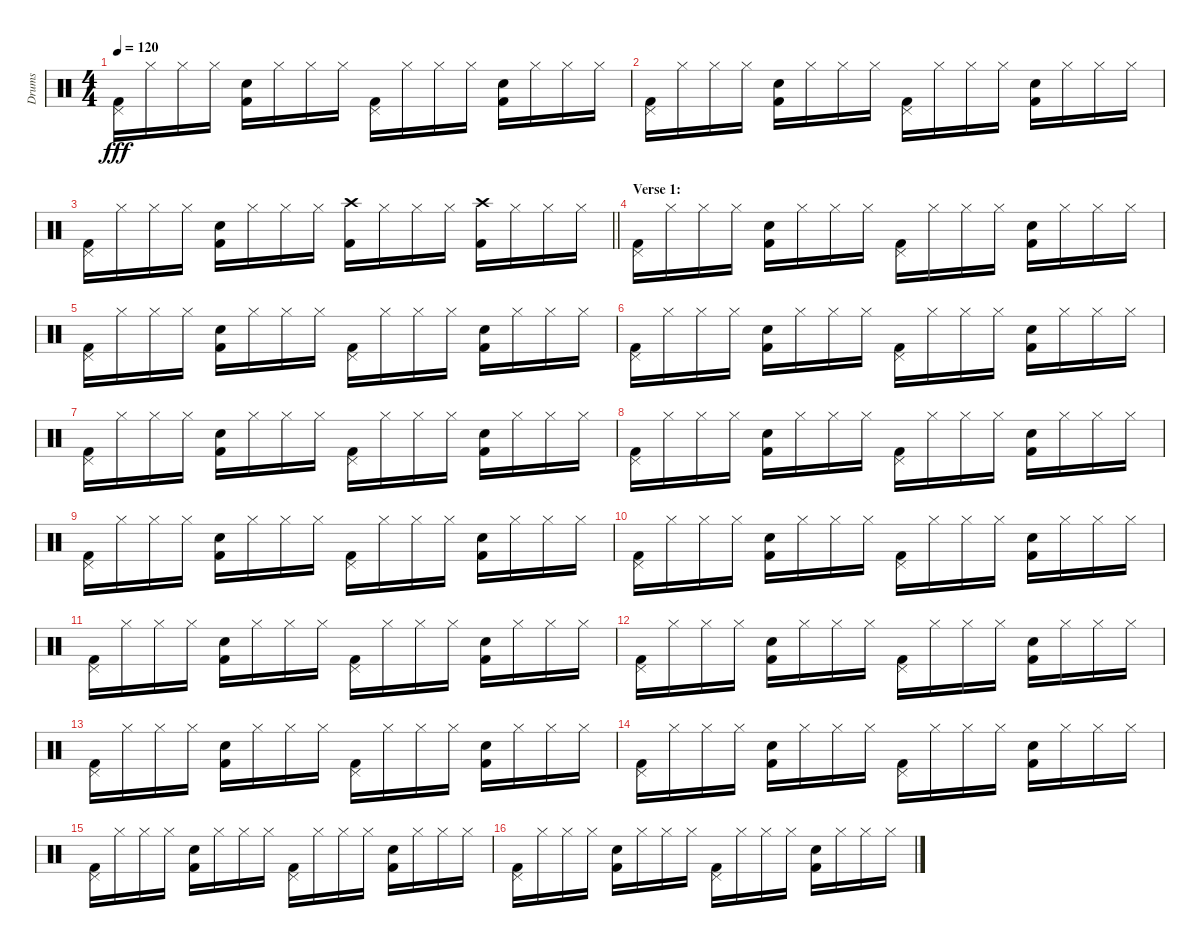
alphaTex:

\track ("Drums" "Drums") {instrument percussion}
\staff {score}
\articulation defaults
\ts (4 4)
\tempo 120
\clef neutral
\ks c
("Pedal Hi-Hat (hit)" "Kick (hit) 2").16{dy fff} "Hi-Hat (closed)".16 "Hi-Hat (closed)".16 "Hi-Hat (closed)".16 ("Snare (hit) 2" "Kick (hit) 2").16 "Hi-Hat (closed)".16 "Hi-Hat (closed)".16 "Hi-Hat (closed)".16 ("Pedal Hi-Hat (hit)" "Kick (hit) 2").16 "Hi-Hat (closed)".16 "Hi-Hat (closed)".16 "Hi-Hat (closed)".16 ("Snare (hit) 2" "Kick (hit) 2").16 "Hi-Hat (closed)".16 "Hi-Hat (closed)".16 "Hi-Hat (closed)".16 |
("Pedal Hi-Hat (hit)" "Kick (hit) 2").16 "Hi-Hat (closed)".16 "Hi-Hat (closed)".16 "Hi-Hat (closed)".16 ("Snare (hit) 2" "Kick (hit) 2").16 "Hi-Hat (closed)".16 "Hi-Hat (closed)".16 "Hi-Hat (closed)".16 ("Pedal Hi-Hat (hit)" "Kick (hit) 2").16 "Hi-Hat (closed)".16 "Hi-Hat (closed)".16 "Hi-Hat (closed)".16 ("Snare (hit) 2" "Kick (hit) 2").16 "Hi-Hat (closed)".16 "Hi-Hat (closed)".16 "Hi-Hat (closed)".16 |
\barLineRight lightlight
("Pedal Hi-Hat (hit)" "Kick (hit) 2").16 "Hi-Hat (closed)".16 "Hi-Hat (closed)".16 "Hi-Hat (closed)".16 ("Snare (hit) 2" "Kick (hit) 2").16 "Hi-Hat (closed)".16 "Hi-Hat (closed)".16 "Hi-Hat (closed)".16 ("Crash high (hit)" "Kick (hit) 2").16 "Hi-Hat (closed)".16 "Hi-Hat (closed)".16 "Hi-Hat (closed)".16 ("Crash high (hit)" "Kick (hit) 2").16 "Hi-Hat (closed)".16 "Hi-Hat (closed)".16 "Hi-Hat (closed)".16 |
\section ("" "Verse 1:")
("Pedal Hi-Hat (hit)" "Kick (hit) 2").16 "Hi-Hat (closed)".16 "Hi-Hat (closed)".16 "Hi-Hat (closed)".16 ("Snare (hit) 2" "Kick (hit) 2").16 "Hi-Hat (closed)".16 "Hi-Hat (closed)".16 "Hi-Hat (closed)".16 ("Pedal Hi-Hat (hit)" "Kick (hit) 2").16 "Hi-Hat (closed)".16 "Hi-Hat (closed)".16 "Hi-Hat (closed)".16 ("Snare (hit) 2" "Kick (hit) 2").16 "Hi-Hat (closed)".16 "Hi-Hat (closed)".16 "Hi-Hat (closed)".16 |
("Pedal Hi-Hat (hit)" "Kick (hit) 2").16 "Hi-Hat (closed)".16 "Hi-Hat (closed)".16 "Hi-Hat (closed)".16 ("Snare (hit) 2" "Kick (hit) 2").16 "Hi-Hat (closed)".16 "Hi-Hat (closed)".16 "Hi-Hat (closed)".16 ("Pedal Hi-Hat (hit)" "Kick (hit) 2").16 "Hi-Hat (closed)".16 "Hi-Hat (closed)".16 "Hi-Hat (closed)".16 ("Snare (hit) 2" "Kick (hit) 2").16 "Hi-Hat (closed)".16 "Hi-Hat (closed)".16 "Hi-Hat (closed)".16 |
("Pedal Hi-Hat (hit)" "Kick (hit) 2").16 "Hi-Hat (closed)".16 "Hi-Hat (closed)".16 "Hi-Hat (closed)".16 ("Snare (hit) 2" "Kick (hit) 2").16 "Hi-Hat (closed)".16 "Hi-Hat (closed)".16 "Hi-Hat (closed)".16 ("Pedal Hi-Hat (hit)" "Kick (hit) 2").16 "Hi-Hat (closed)".16 "Hi-Hat (closed)".16 "Hi-Hat (closed)".16 ("Snare (hit) 2" "Kick (hit) 2").16 "Hi-Hat (closed)".16 "Hi-Hat (closed)".16 "Hi-Hat (closed)".16 |
("Pedal Hi-Hat (hit)" "Kick (hit) 2").16 "Hi-Hat (closed)".16 "Hi-Hat (closed)".16 "Hi-Hat (closed)".16 ("Snare (hit) 2" "Kick (hit) 2").16 "Hi-Hat (closed)".16 "Hi-Hat (closed)".16 "Hi-Hat (closed)".16 ("Pedal Hi-Hat (hit)" "Kick (hit) 2").16 "Hi-Hat (closed)".16 "Hi-Hat (closed)".16 "Hi-Hat (closed)".16 ("Snare (hit) 2" "Kick (hit) 2").16 "Hi-Hat (closed)".16 "Hi-Hat (closed)".16 "Hi-Hat (closed)".16 |
("Pedal Hi-Hat (hit)" "Kick (hit) 2").16 "Hi-Hat (closed)".16 "Hi-Hat (closed)".16 "Hi-Hat (closed)".16 ("Snare (hit) 2" "Kick (hit) 2").16 "Hi-Hat (closed)".16 "Hi-Hat (closed)".16 "Hi-Hat (closed)".16 ("Pedal Hi-Hat (hit)" "Kick (hit) 2").16 "Hi-Hat (closed)".16 "Hi-Hat (closed)".16 "Hi-Hat (closed)".16 ("Snare (hit) 2" "Kick (hit) 2").16 "Hi-Hat (closed)".16 "Hi-Hat (closed)".16 "Hi-Hat (closed)".16 |
("Pedal Hi-Hat (hit)" "Kick (hit) 2").16 "Hi-Hat (closed)".16 "Hi-Hat (closed)".16 "Hi-Hat (closed)".16 ("Snare (hit) 2" "Kick (hit) 2").16 "Hi-Hat (closed)".16 "Hi-Hat (closed)".16 "Hi-Hat (closed)".16 ("Pedal Hi-Hat (hit)" "Kick (hit) 2").16 "Hi-Hat (closed)".16 "Hi-Hat (closed)".16 "Hi-Hat (closed)".16 ("Snare (hit) 2" "Kick (hit) 2").16 "Hi-Hat (closed)".16 "Hi-Hat (closed)".16 "Hi-Hat (closed)".16 |
("Pedal Hi-Hat (hit)" "Kick (hit) 2").16 "Hi-Hat (closed)".16 "Hi-Hat (closed)".16 "Hi-Hat (closed)".16 ("Snare (hit) 2" "Kick (hit) 2").16 "Hi-Hat (closed)".16 "Hi-Hat (closed)".16 "Hi-Hat (closed)".16 ("Pedal Hi-Hat (hit)" "Kick (hit) 2").16 "Hi-Hat (closed)".16 "Hi-Hat (closed)".16 "Hi-Hat (closed)".16 ("Snare (hit) 2" "Kick (hit) 2").16 "Hi-Hat (closed)".16 "Hi-Hat (closed)".16 "Hi-Hat (closed)".16 |
("Pedal Hi-Hat (hit)" "Kick (hit) 2").16 "Hi-Hat (closed)".16 "Hi-Hat (closed)".16 "Hi-Hat (closed)".16 ("Snare (hit) 2" "Kick (hit) 2").16 "Hi-Hat (closed)".16 "Hi-Hat (closed)".16 "Hi-Hat (closed)".16 ("Pedal Hi-Hat (hit)" "Kick (hit) 2").16 "Hi-Hat (closed)".16 "Hi-Hat (closed)".16 "Hi-Hat (closed)".16 ("Snare (hit) 2" "Kick (hit) 2").16 "Hi-Hat (closed)".16 "Hi-Hat (closed)".16 "Hi-Hat (closed)".16 |
("Pedal Hi-Hat (hit)" "Kick (hit) 2").16 "Hi-Hat (closed)".16 "Hi-Hat (closed)".16 "Hi-Hat (closed)".16 ("Snare (hit) 2" "Kick (hit) 2").16 "Hi-Hat (closed)".16 "Hi-Hat (closed)".16 "Hi-Hat (closed)".16 ("Pedal Hi-Hat (hit)" "Kick (hit) 2").16 "Hi-Hat (closed)".16 "Hi-Hat (closed)".16 "Hi-Hat (closed)".16 ("Snare (hit) 2" "Kick (hit) 2").16 "Hi-Hat (closed)".16 "Hi-Hat (closed)".16 "Hi-Hat (closed)".16 |
("Pedal Hi-Hat (hit)" "Kick (hit) 2").16 "Hi-Hat (closed)".16 "Hi-Hat (closed)".16 "Hi-Hat (closed)".16 ("Snare (hit) 2" "Kick (hit) 2").16 "Hi-Hat (closed)".16 "Hi-Hat (closed)".16 "Hi-Hat (closed)".16 ("Pedal Hi-Hat (hit)" "Kick (hit) 2").16 "Hi-Hat (closed)".16 "Hi-Hat (closed)".16 "Hi-Hat (closed)".16 ("Snare (hit) 2" "Kick (hit) 2").16 "Hi-Hat (closed)".16 "Hi-Hat (closed)".16 "Hi-Hat (closed)".16 |
("Pedal Hi-Hat (hit)" "Kick (hit) 2").16 "Hi-Hat (closed)".16 "Hi-Hat (closed)".16 "Hi-Hat (closed)".16 ("Snare (hit) 2" "Kick (hit) 2").16 "Hi-Hat (closed)".16 "Hi-Hat (closed)".16 "Hi-Hat (closed)".16 ("Pedal Hi-Hat (hit)" "Kick (hit) 2").16 "Hi-Hat (closed)".16 "Hi-Hat (closed)".16 "Hi-Hat (closed)".16 ("Snare (hit) 2" "Kick (hit) 2").16 "Hi-Hat (closed)".16 "Hi-Hat (closed)".16 "Hi-Hat (closed)".16 |
("Pedal Hi-Hat (hit)" "Kick (hit) 2").16 "Hi-Hat (closed)".16 "Hi-Hat (closed)".16 "Hi-Hat (closed)".16 ("Snare (hit) 2" "Kick (hit) 2").16 "Hi-Hat (closed)".16 "Hi-Hat (closed)".16 "Hi-Hat (closed)".16 ("Pedal Hi-Hat (hit)" "Kick (hit) 2").16 "Hi-Hat (closed)".16 "Hi-Hat (closed)".16 "Hi-Hat (closed)".16 ("Snare (hit) 2" "Kick (hit) 2").16 "Hi-Hat (closed)".16 "Hi-Hat (closed)".16 "Hi-Hat (closed)".16 |
("Pedal Hi-Hat (hit)" "Kick (hit) 2").16 "Hi-Hat (closed)".16 "Hi-Hat (closed)".16 "Hi-Hat (closed)".16 ("Snare (hit) 2" "Kick (hit) 2").16 "Hi-Hat (closed)".16 "Hi-Hat (closed)".16 "Hi-Hat (closed)".16 ("Pedal Hi-Hat (hit)" "Kick (hit) 2").16 "Hi-Hat (closed)".16 "Hi-Hat (closed)".16 "Hi-Hat (closed)".16 ("Snare (hit) 2" "Kick (hit) 2").16 "Hi-Hat (closed)".16 "Hi-Hat (closed)".16 "Hi-Hat (closed)".16
